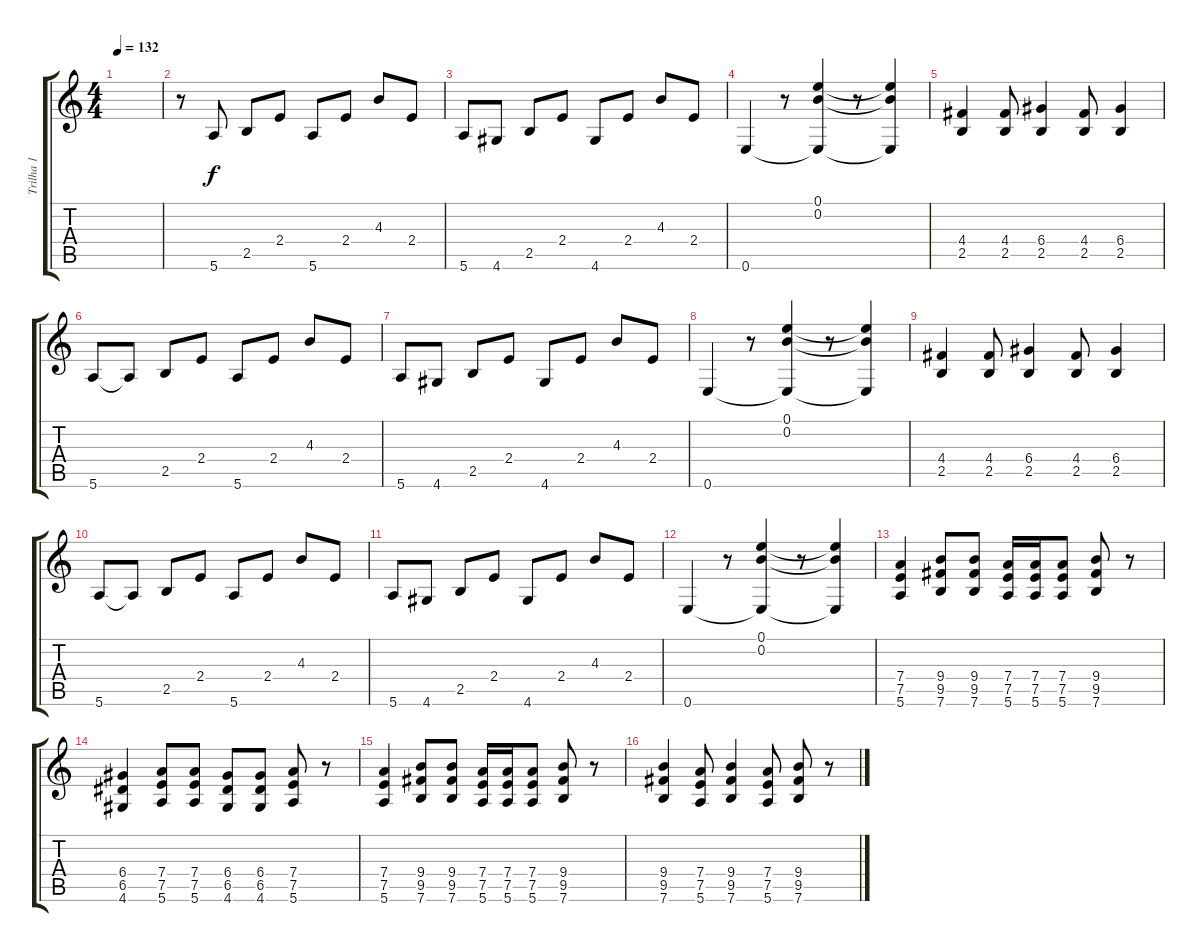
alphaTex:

\track ("Trilha 1" "Trilha 1") {instrument distortionguitar}
\staff {score tabs}
\tuning (E4 B3 G3 D3 A2 E2) {hide}
\ts (4 4)
\tempo 132
\clef g2
\ks c
|
r.8 5.6.8 2.5.8 2.4.8 5.6.8 2.4.8 4.3.8 2.4.8 |
5.6.8 4.6.8 2.5.8 2.4.8 4.6.8 2.4.8 4.3.8 2.4.8 |
0.6.4 r.8 (0.1 0.2 0.6{t}).4 r.8 (0.1{t} 0.2{t} 0.6{t}).4 |
(4.4 2.5).4 (4.4 2.5).8 (6.4 2.5).4 (4.4 2.5).8 (6.4 2.5).4 |
5.6.8 5.6{t}.8 2.5.8 2.4.8 5.6.8 2.4.8 4.3.8 2.4.8 |
5.6.8 4.6.8 2.5.8 2.4.8 4.6.8 2.4.8 4.3.8 2.4.8 |
0.6.4 r.8 (0.1 0.2 0.6{t}).4 r.8 (0.1{t} 0.2{t} 0.6{t}).4 |
(4.4 2.5).4 (4.4 2.5).8 (6.4 2.5).4 (4.4 2.5).8 (6.4 2.5).4 |
5.6.8 5.6{t}.8 2.5.8 2.4.8 5.6.8 2.4.8 4.3.8 2.4.8 |
5.6.8 4.6.8 2.5.8 2.4.8 4.6.8 2.4.8 4.3.8 2.4.8 |
0.6.4 r.8 (0.1 0.2 0.6{t}).4 r.8 (0.1{t} 0.2{t} 0.6{t}).4 |
(7.4 7.5 5.6).4 (9.4 9.5 7.6).8 (9.4 9.5 7.6).8 (7.4 7.5 5.6).16 (7.4 7.5 5.6).16 (7.4 7.5 5.6).8 (9.4 9.5 7.6).8 r.8 |
(6.4 6.5 4.6).4 (7.4 7.5 5.6).8 (7.4 7.5 5.6).8 (6.4 6.5 4.6).8 (6.4 6.5 4.6).8 (7.4 7.5 5.6).8 r.8 |
(7.4 7.5 5.6).4 (9.4 9.5 7.6).8 (9.4 9.5 7.6).8 (7.4 7.5 5.6).16 (7.4 7.5 5.6).16 (7.4 7.5 5.6).8 (9.4 9.5 7.6).8 r.8 |
(9.4 9.5 7.6).4 (7.4 7.5 5.6).8 (9.4 9.5 7.6).4 (7.4 7.5 5.6).8 (9.4 9.5 7.6).8 r.8
